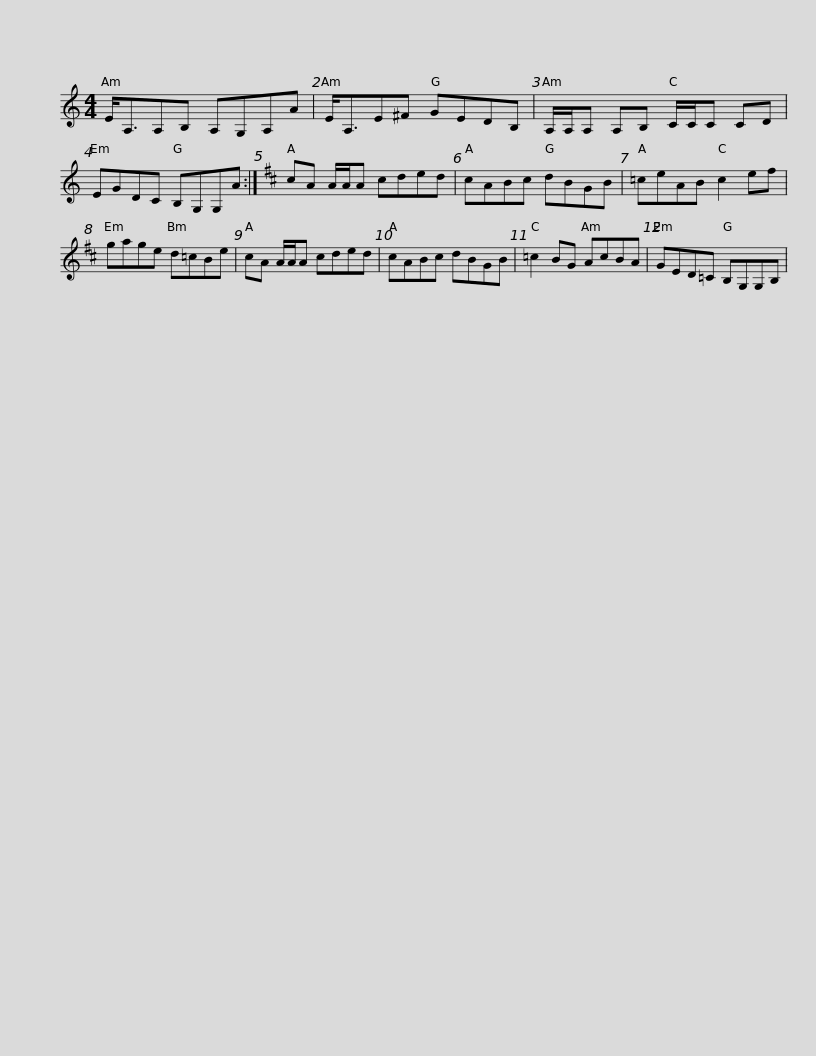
X:1
L:1/8
M:4/4
I:linebreak $
K:C
V:1 treble
V:1
 E<A,A,B, A,G,A,A | E<A,E^F GEDB, | A,/A,/A, A,B, C/C/C CD | EGDC B,G,G,A :|$[K:D] cA A/A/A cded | %5
 cABc dBGB | =ceAB c2 ef | gage d=cBe | cA A/A/A cded |$ cABc dBGB | %10
 =c2 BG AcBA | GED=C B,G,G,B, | %12
